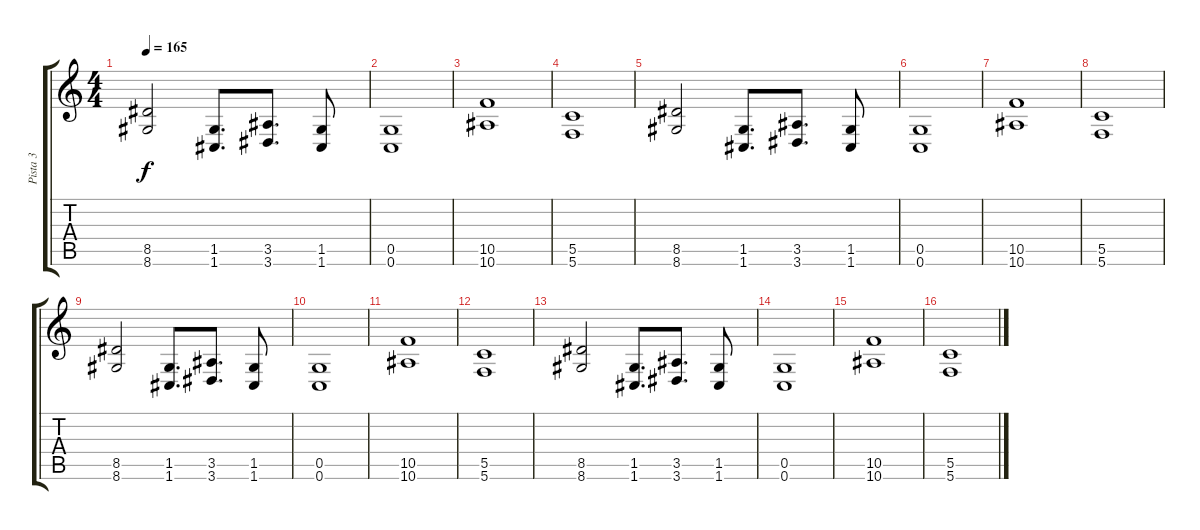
\track ("Pista 3" "Pista 3") {instrument distortionguitar}
\staff {score tabs}
\tuning (D4 A3 F3 C3 G2 C2) {hide}
\ts (4 4)
\tempo 165
\clef g2
\ks c
(8.5 8.6).2{dy f} (1.5 1.6).8{d} (3.5 3.6).8{d} (1.5 1.6).8 |
(0.5 0.6).1 |
(10.5 10.6).1 |
(5.5 5.6).1 |
(8.5 8.6).2 (1.5 1.6).8{d} (3.5 3.6).8{d} (1.5 1.6).8 |
(0.5 0.6).1 |
(10.5 10.6).1 |
(5.5 5.6).1 |
(8.5 8.6).2 (1.5 1.6).8{d} (3.5 3.6).8{d} (1.5 1.6).8 |
(0.5 0.6).1 |
(10.5 10.6).1 |
(5.5 5.6).1 |
(8.5 8.6).2 (1.5 1.6).8{d} (3.5 3.6).8{d} (1.5 1.6).8 |
(0.5 0.6).1 |
(10.5 10.6).1 |
(5.5 5.6).1
